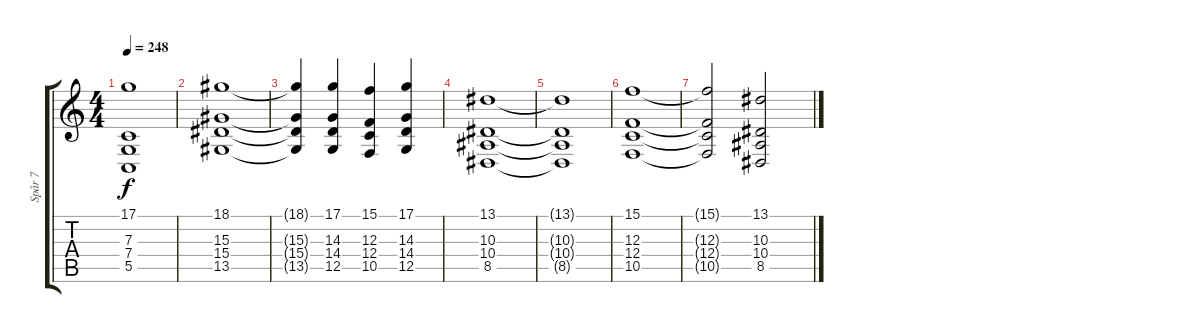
\track ("Spår 7" "Spår 7") {instrument stringensemble1}
\staff {score tabs}
\tuning (D4 A3 F3 C3 G2 C2) {hide}
\ts (4 4)
\tempo 248
\clef g2
\ks c
(17.1{t} 7.3{t} 7.4{t} 5.5{t}).1{dy f} |
(18.1 15.3 15.4 13.5).1 |
(18.1{t} 15.3{t} 15.4{t} 13.5{t}).4 (17.1 14.3 14.4 12.5).4 (15.1 12.3 12.4 10.5).4 (17.1 14.3 14.4 12.5).4 |
(13.1 10.3 10.4 8.5).1 |
(13.1{t} 10.3{t} 10.4{t} 8.5{t}).1 |
(15.1 12.3 12.4 10.5).1 |
(15.1{t} 12.3{t} 12.4{t} 10.5{t}).2 (13.1 10.3 10.4 8.5).2
